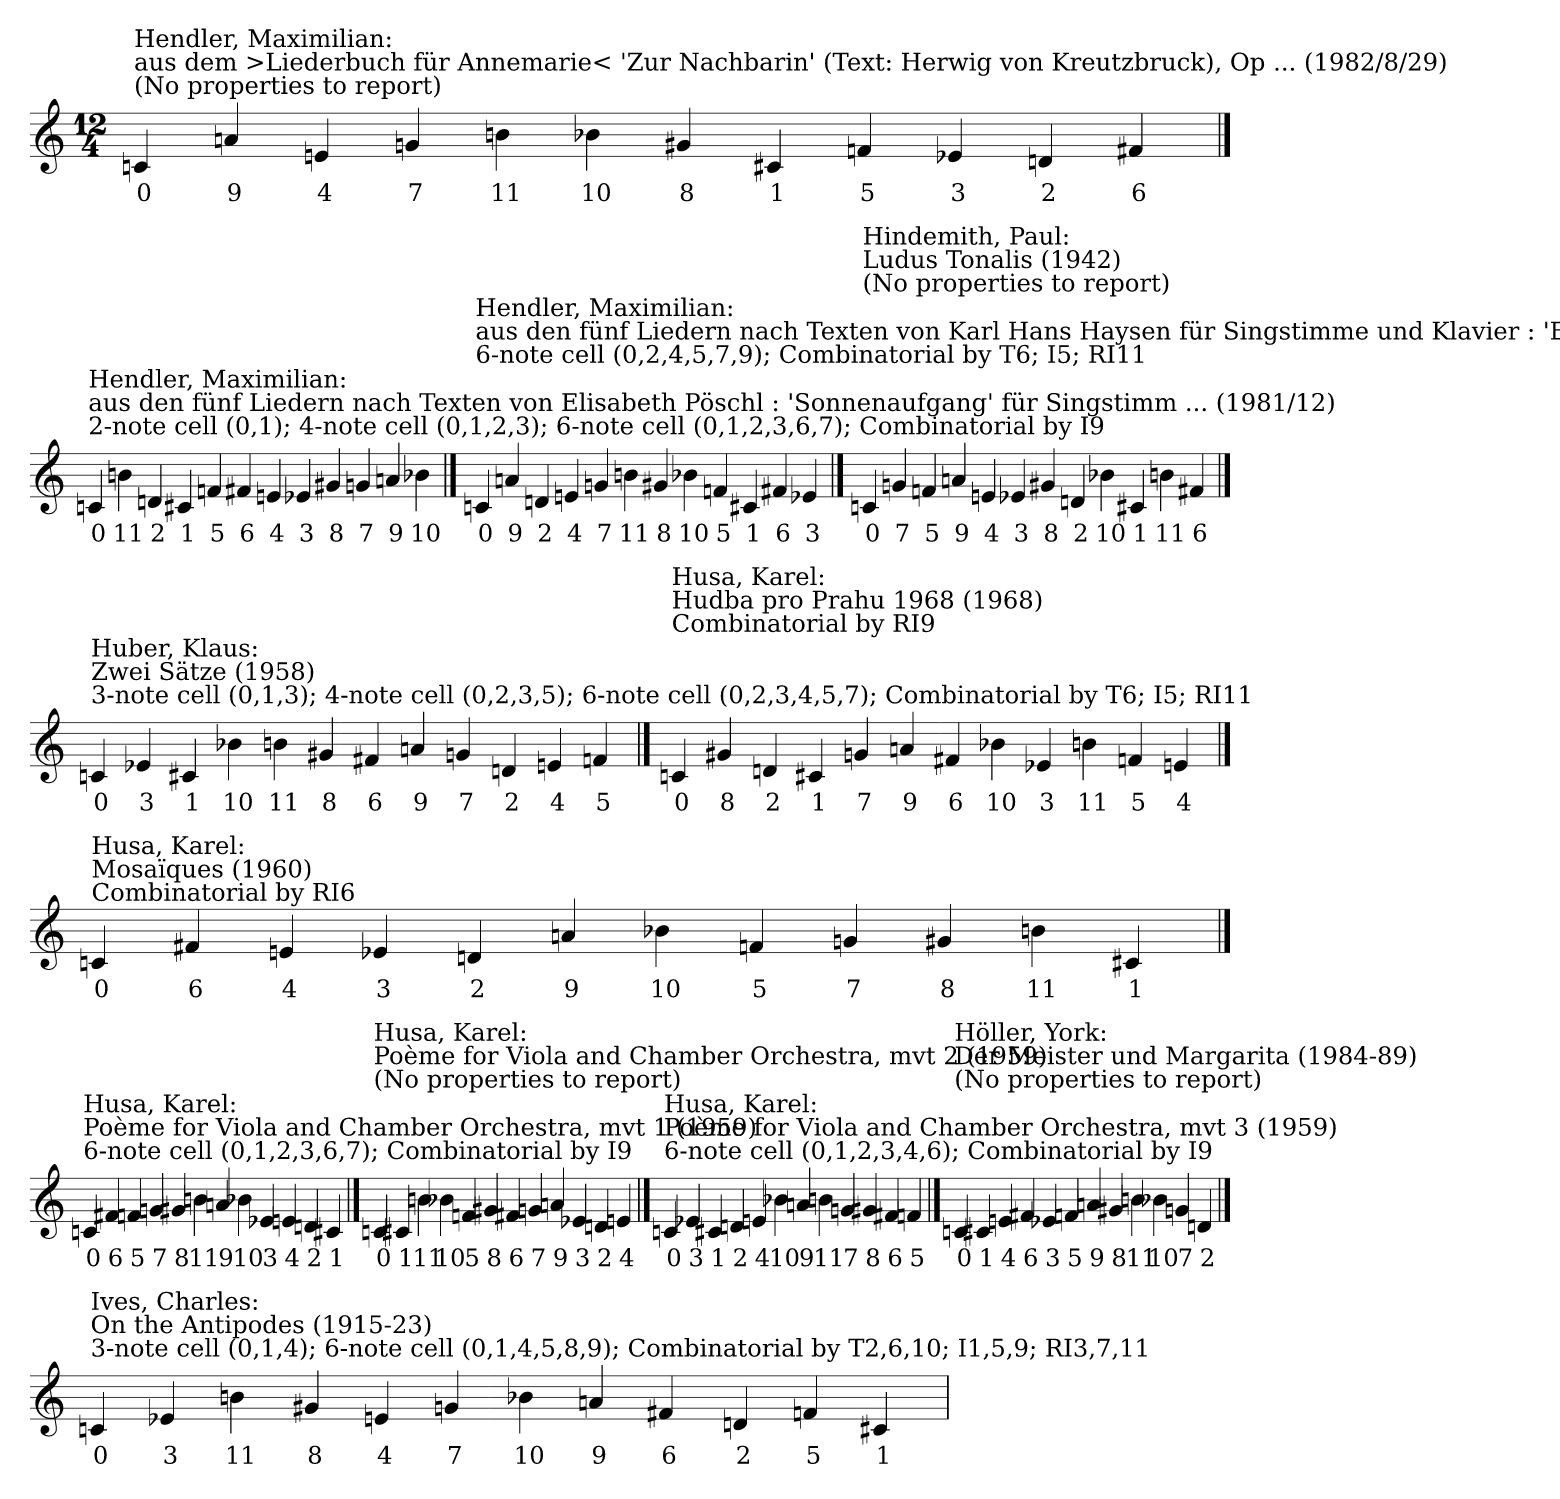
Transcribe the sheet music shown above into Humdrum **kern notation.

**kern	**text
*part1	*part1
*staff1	*staff1
!!LO:LB:g=z
*M12/4	*
==661	==661
!LO:TX:t=Hendler, Maximilian&colon; \naus dem >Liederbuch für Annemarie< 'Zur Nachbarin' (Text&colon; Herwig von Kreutzbruck), Op ... (1982/8/29)\n(No properties to report)	!
4cn	0
4an	9
4en	4
4gn	7
4bn	11
4b-X	10
4g#X	8
4c#X	1
4fn	5
4e-X	3
4dn	2
4f#X	6
!!LO:LB:g=z
==662	==662
!LO:TX:t=Hendler, Maximilian&colon; \naus den fünf Liedern nach Texten von Elisabeth Pöschl &colon; 'Sonnenaufgang' für Singstimm ... (1981/12)\n2-note cell (0,1); 4-note cell (0,1,2,3); 6-note cell (0,1,2,3,6,7); Combinatorial by I9	!
4cn	0
4bn	11
4dn	2
4c#X	1
4fn	5
4f#X	6
4en	4
4e-X	3
4g#X	8
4gn	7
4an	9
4b-X	10
!!LO:LB:g=z
==663	==663
!LO:TX:t=Hendler, Maximilian&colon; \naus den fünf Liedern nach Texten von Karl Hans Haysen für Singstimme und Klavier &colon; 'E ... (1982/1)\n6-note cell (0,2,4,5,7,9); Combinatorial by T6; I5; RI11	!
4cn	0
4an	9
4dn	2
4en	4
4gn	7
4bn	11
4g#X	8
4b-X	10
4fn	5
4c#X	1
4f#X	6
4e-X	3
!!LO:LB:g=z
==664	==664
!LO:TX:t=Hindemith, Paul&colon; \nLudus Tonalis (1942)\n(No properties to report)	!
4cn	0
4gn	7
4fn	5
4an	9
4en	4
4e-X	3
4g#X	8
4dn	2
4b-X	10
4c#X	1
4bn	11
4f#X	6
!!LO:LB:g=z
==665	==665
!LO:TX:t=Huber, Klaus&colon; \nZwei Sätze (1958)\n3-note cell (0,1,3); 4-note cell (0,2,3,5); 6-note cell (0,2,3,4,5,7); Combinatorial by T6; I5; RI11	!
4cn	0
4e-X	3
4c#X	1
4b-X	10
4bn	11
4g#X	8
4f#X	6
4an	9
4gn	7
4dn	2
4en	4
4fn	5
!!LO:LB:g=z
==666	==666
!LO:TX:t=Husa, Karel&colon; \nHudba pro Prahu 1968 (1968)\nCombinatorial by RI9	!
4cn	0
4g#X	8
4dn	2
4c#X	1
4gn	7
4an	9
4f#X	6
4b-X	10
4e-X	3
4bn	11
4fn	5
4en	4
!!LO:LB:g=z
==667	==667
!LO:TX:t=Husa, Karel&colon; \nMosaïques (1960)\nCombinatorial by RI6	!
4cn	0
4f#X	6
4en	4
4e-X	3
4dn	2
4an	9
4b-X	10
4fn	5
4gn	7
4g#X	8
4bn	11
4c#X	1
!!LO:LB:g=z
==668	==668
!LO:TX:t=Husa, Karel&colon; \nPoème for Viola and Chamber Orchestra, mvt 1 (1959)\n6-note cell (0,1,2,3,6,7); Combinatorial by I9	!
4cn	0
4f#X	6
4fn	5
4gn	7
4g#X	8
4bn	11
4an	9
4b-X	10
4e-X	3
4en	4
4dn	2
4c#X	1
!!LO:LB:g=z
==669	==669
!LO:TX:t=Husa, Karel&colon; \nPoème for Viola and Chamber Orchestra, mvt 2 (1959)\n(No properties to report)	!
4cn	0
4c#X	1
4bn	11
4b-X	10
4fn	5
4g#X	8
4f#X	6
4gn	7
4an	9
4e-X	3
4dn	2
4en	4
!!LO:LB:g=z
==670	==670
!LO:TX:t=Husa, Karel&colon; \nPoème for Viola and Chamber Orchestra, mvt 3 (1959)\n6-note cell (0,1,2,3,4,6); Combinatorial by I9	!
4cn	0
4e-X	3
4c#X	1
4dn	2
4en	4
4b-X	10
4an	9
4bn	11
4gn	7
4g#X	8
4f#X	6
4fn	5
!!LO:LB:g=z
==671	==671
!LO:TX:t=Höller, York&colon; \nDer Meister und Margarita (1984-89)\n(No properties to report)	!
4cn	0
4c#X	1
4en	4
4f#X	6
4e-X	3
4fn	5
4an	9
4g#X	8
4bn	11
4b-X	10
4gn	7
4dn	2
!!LO:LB:g=z
==672	==672
!LO:TX:t=Ives, Charles&colon; \nOn the Antipodes (1915-23)\n3-note cell (0,1,4); 6-note cell (0,1,4,5,8,9); Combinatorial by T2,6,10; I1,5,9; RI3,7,11	!
4cn	0
4e-X	3
4bn	11
4g#X	8
4en	4
4gn	7
4b-X	10
4an	9
4f#X	6
4dn	2
4fn	5
4c#X	1
=	=
*-	*-
